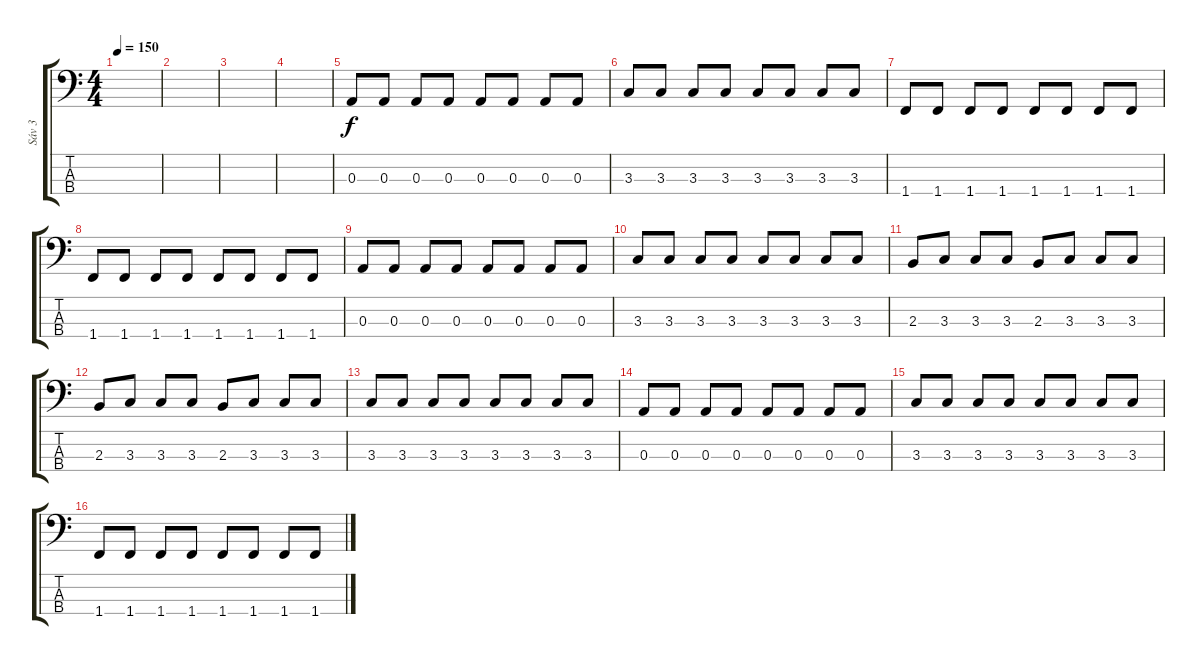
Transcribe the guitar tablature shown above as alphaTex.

\track ("Sáv 3" "Sáv 3") {instrument electricbasspick}
\staff {score tabs}
\tuning (G2 D2 A1 E1) {hide}
\ts (4 4)
\tempo 150
\clef f4
\ks c
|
|
|
|
0.3.8 0.3.8 0.3.8 0.3.8 0.3.8 0.3.8 0.3.8 0.3.8 |
3.3.8 3.3.8 3.3.8 3.3.8 3.3.8 3.3.8 3.3.8 3.3.8 |
1.4.8 1.4.8 1.4.8 1.4.8 1.4.8 1.4.8 1.4.8 1.4.8 |
1.4.8 1.4.8 1.4.8 1.4.8 1.4.8 1.4.8 1.4.8 1.4.8 |
0.3.8 0.3.8 0.3.8 0.3.8 0.3.8 0.3.8 0.3.8 0.3.8 |
3.3.8 3.3.8 3.3.8 3.3.8 3.3.8 3.3.8 3.3.8 3.3.8 |
2.3.8 3.3.8 3.3.8 3.3.8 2.3.8 3.3.8 3.3.8 3.3.8 |
2.3.8 3.3.8 3.3.8 3.3.8 2.3.8 3.3.8 3.3.8 3.3.8 |
3.3.8 3.3.8 3.3.8 3.3.8 3.3.8 3.3.8 3.3.8 3.3.8 |
0.3.8 0.3.8 0.3.8 0.3.8 0.3.8 0.3.8 0.3.8 0.3.8 |
3.3.8 3.3.8 3.3.8 3.3.8 3.3.8 3.3.8 3.3.8 3.3.8 |
1.4.8 1.4.8 1.4.8 1.4.8 1.4.8 1.4.8 1.4.8 1.4.8
